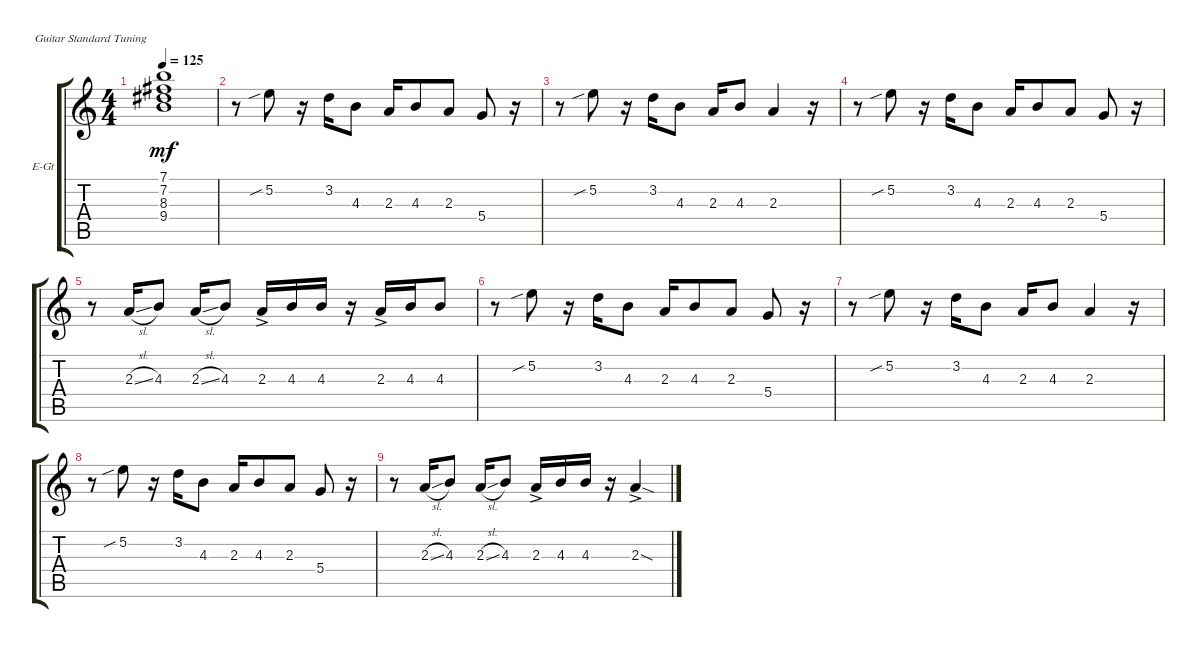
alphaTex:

\defaultSystemsLayout 4
\bracketExtendMode groupsimilarinstruments
\firstSystemTrackNameOrientation horizontal
\otherSystemsTrackNameOrientation horizontal
\track ("Electric Guitar" "E-Gt") {instrument overdrivenguitar}
\staff {score tabs}
\tuning (E4 B3 G3 D3 A2 E2)
\ts (4 4)
\tempo 125
\clef g2
\ks c
(9.4 8.3 7.2 7.1).1{dy mf} |
r.8 5.2{sib}.8 r.16 3.2.16 4.3.8 2.3.16 4.3.8 2.3.8 5.4.8 r.16 |
r.8 5.2{sib}.8 r.16 3.2.16 4.3.8 2.3.16 4.3.8 2.3.4 r.16 |
r.8 5.2{sib}.8 r.16 3.2.16 4.3.8 2.3.16 4.3.8 2.3.8 5.4.8 r.16 |
r.8 2.3{sl}.16 4.3.8 2.3{sl}.16 4.3.8 2.3{ac}.16 4.3.16 4.3.16 r.16 2.3{ac}.16 4.3.16 4.3.8 |
r.8 5.2{sib}.8 r.16 3.2.16 4.3.8 2.3.16 4.3.8 2.3.8 5.4.8 r.16 |
r.8 5.2{sib}.8 r.16 3.2.16 4.3.8 2.3.16 4.3.8 2.3.4 r.16 |
r.8 5.2{sib}.8 r.16 3.2.16 4.3.8 2.3.16 4.3.8 2.3.8 5.4.8 r.16 |
r.8 2.3{sl}.16 4.3.8 2.3{sl}.16 4.3.8 2.3{ac}.16 4.3.16 4.3.16 r.16 2.3{sod ac}.4
